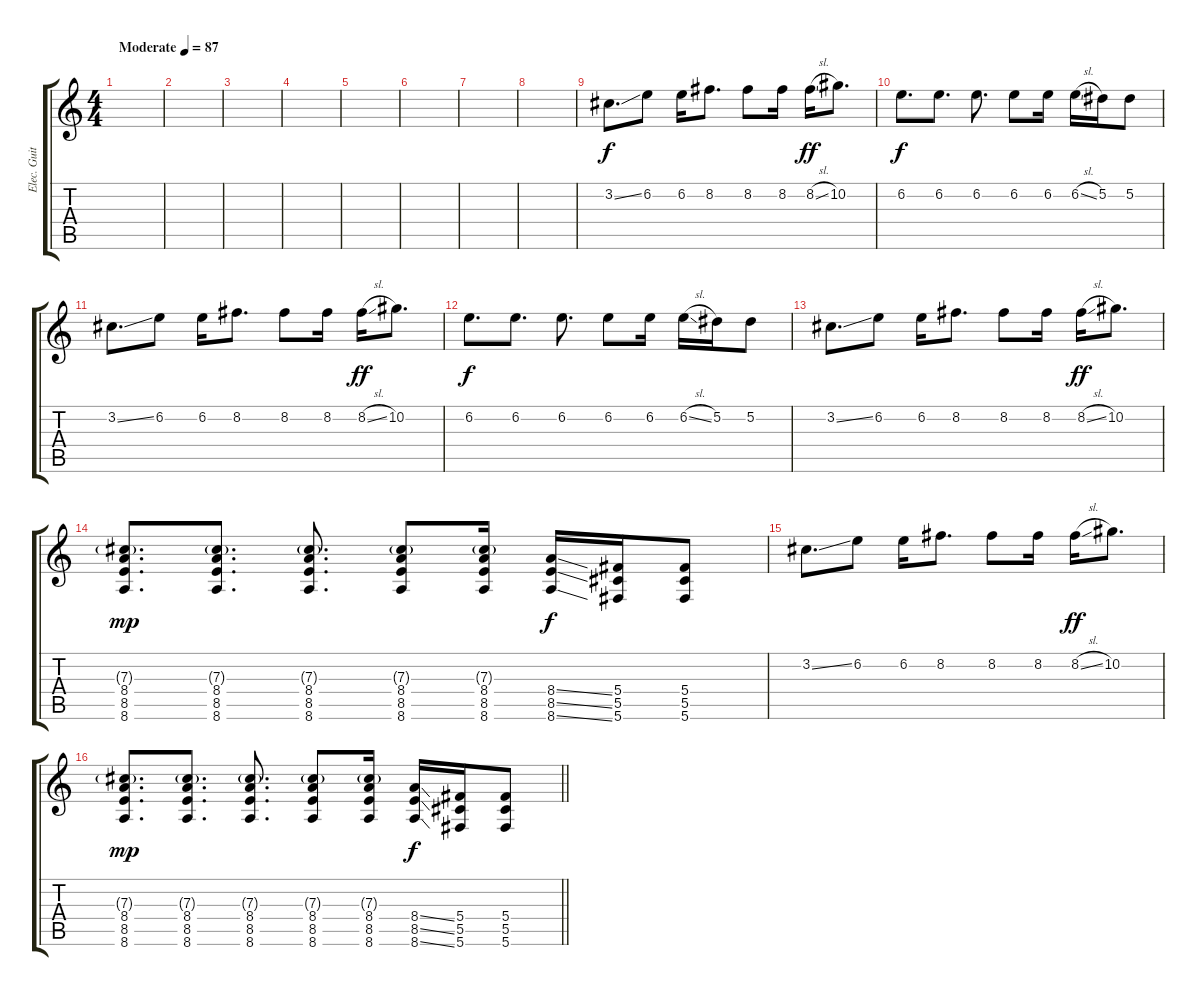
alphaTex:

\track ("Elec. Guitar Jazz" "Elec. Guit") {instrument electricguitarjazz}
\staff {score tabs}
\tuning (Eb4 Bb3 Gb3 Db3 Ab2 Db2) {hide}
\ts (4 4)
\tempo (87 "Moderate")
\clef g2
\ks c
|
|
|
|
|
|
|
|
3.2{ss}.8{d} 6.2.8 6.2.16 8.2.8{d} 8.2.8 8.2.16 8.2{sl}.16{dy ff} 10.2.8{d} |
6.2.8{d dy f} 6.2.8{d} 6.2.8{d} 6.2.8 6.2.16 6.2{sl}.16 5.2.16 5.2.8 |
3.2{ss}.8{d} 6.2.8 6.2.16 8.2.8{d} 8.2.8 8.2.16 8.2{sl}.16{dy ff} 10.2.8{d} |
6.2.8{d dy f} 6.2.8{d} 6.2.8{d} 6.2.8 6.2.16 6.2{sl}.16 5.2.16 5.2.8 |
3.2{ss}.8{d} 6.2.8 6.2.16 8.2.8{d} 8.2.8 8.2.16 8.2{sl}.16{dy ff} 10.2.8{d} |
(7.3{g} 8.4 8.5 8.6).8{d dy mp} (7.3{g} 8.4 8.5 8.6).8{d} (7.3{g} 8.4 8.5 8.6).8{d} (7.3{g} 8.4 8.5 8.6).8 (7.3{g} 8.4 8.5 8.6).16 (8.4{ss} 8.5{ss} 8.6{ss}).16{dy f} (5.4 5.5 5.6).16 (5.4 5.5 5.6).8 |
3.2{ss}.8{d} 6.2.8 6.2.16 8.2.8{d} 8.2.8 8.2.16 8.2{sl}.16{dy ff} 10.2.8{d} |
\barLineRight lightlight
(7.3{g} 8.4 8.5 8.6).8{d dy mp} (7.3{g} 8.4 8.5 8.6).8{d} (7.3{g} 8.4 8.5 8.6).8{d} (7.3{g} 8.4 8.5 8.6).8 (7.3{g} 8.4 8.5 8.6).16 (8.4{ss} 8.5{ss} 8.6{ss}).16{dy f} (5.4 5.5 5.6).16 (5.4 5.5 5.6).8
